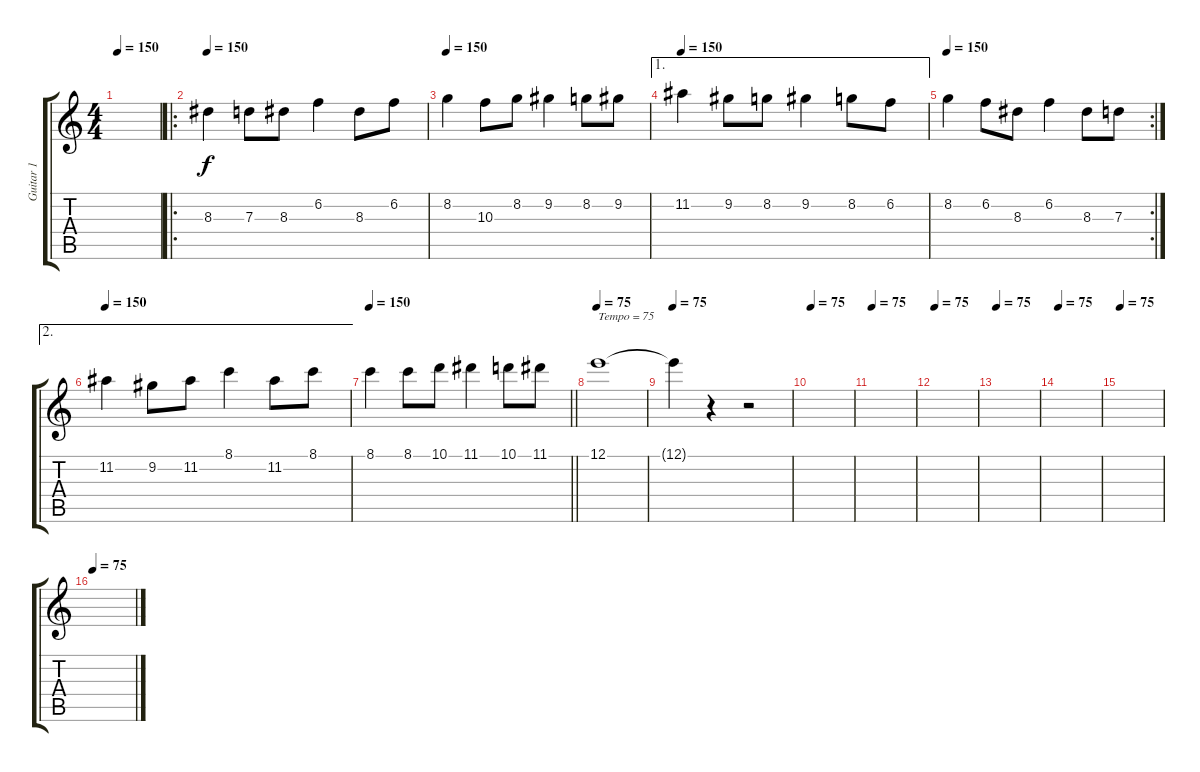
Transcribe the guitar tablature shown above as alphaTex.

\track ("Guitar 1" "Guitar 1") {instrument overdrivenguitar}
\staff {score tabs}
\tuning (E4 B3 G3 D3 A2 E2) {hide}
\ts (4 4)
\tempo 150
\clef g2
\ks c
|
\ro
\tempo 150
8.3.4 7.3.8 8.3.8 6.2.4 8.3.8 6.2.8 |
\tempo 150
8.2.4 10.3.8 8.2.8 9.2.4 8.2.8 9.2.8 |
\ae 1
\tempo 150
11.2.4 9.2.8 8.2.8 9.2.4 8.2.8 6.2.8 |
\rc 2
\tempo 150
8.2.4 6.2.8 8.3.8 6.2.4 8.3.8 7.3.8 |
\ae 2
\tempo 150
11.2.4 9.2.8 11.2.8 8.1.4 11.2.8 8.1.8 |
\tempo 150
\barLineRight lightlight
8.1.4 8.1.8 10.1.8 11.1.4 10.1.8 11.1.8 |
\tempo 75
12.1.1{txt "Tempo = 75"} |
\tempo 75
12.1{t}.4 r.4 r.2 |
\tempo 75
|
\tempo 75
|
\tempo 75
|
\tempo 75
|
\tempo 75
|
\tempo 75
|
\tempo 75
